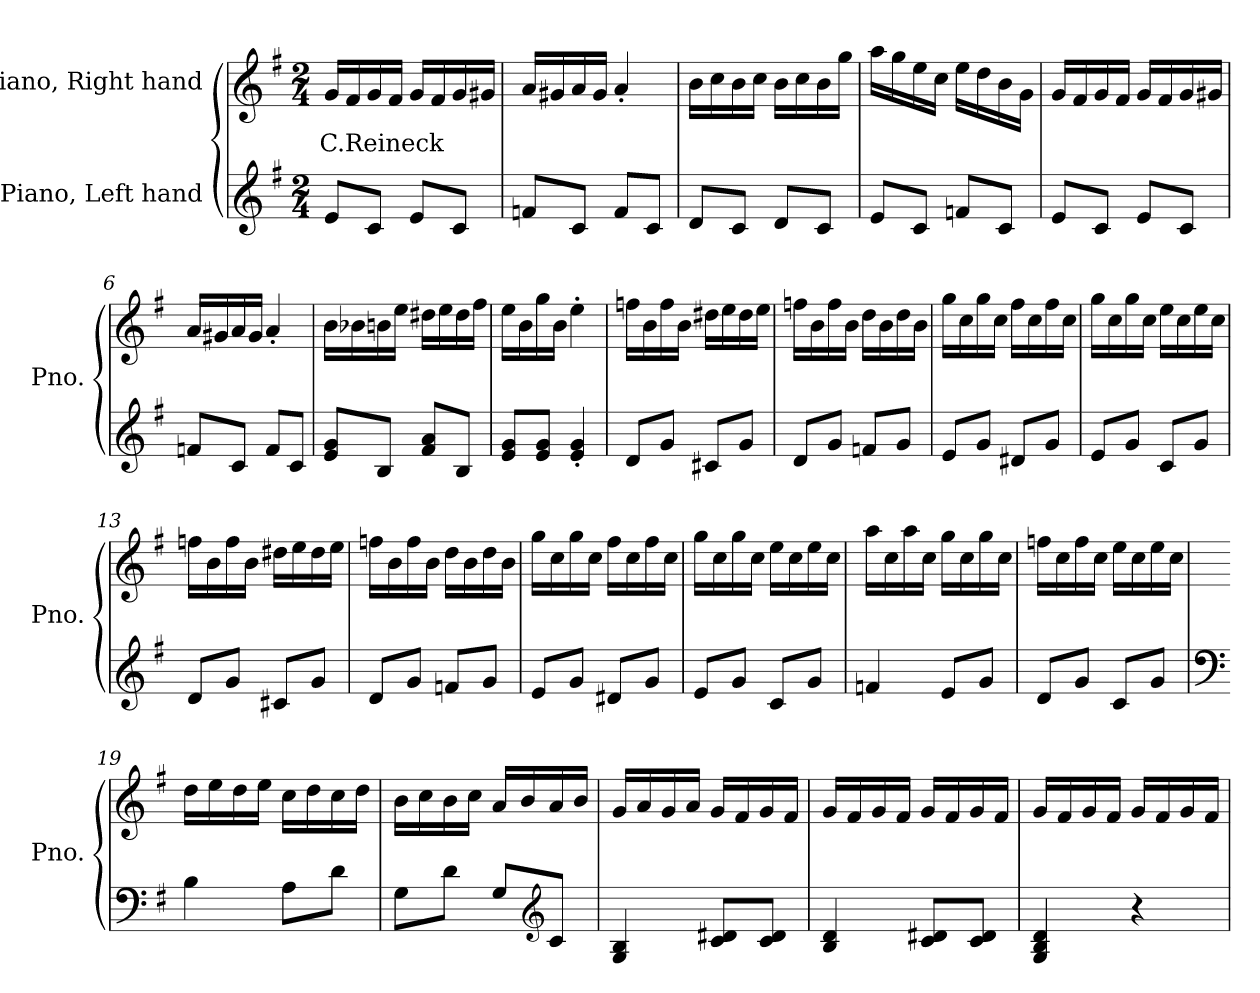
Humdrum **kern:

**kern	**kern	**text
*part2	*part1	*part1
*staff2	*staff1	*staff1
*I"Piano, Left hand	*I"Piano, Right hand	*
*I'Pno.	*I'Pno.	*
*clefG2	*clefG2	*
*k[f#]	*k[f#]	*
*M2/4	*M2/4	*
*MM100	*MM100	*
=1	=1	=1
!	!	!LO:LY:b
8e/L	16g/LL	C.Reineck
.	16f#/	.
8c/J	16g/	.
.	16f#/JJ	.
8e/L	16g/LL	.
.	16f#/	.
8c/J	16g/	.
.	16g#X/JJ	.
=2	=2	=2
8fn/L	16a/LL	.
.	16g#X/	.
8c/J	16a/	.
.	16g#/JJ	.
8f/L	4a'/	.
8c/J	.	.
=3	=3	=3
8d/L	16b\LL	.
.	16cc\	.
8c/J	16b\	.
.	16cc\JJ	.
8d/L	16b\LL	.
.	16cc\	.
8c/J	16b\	.
.	16gg\JJ	.
!!LO:LB:g=z
=4	=4	=4
8e/L	16aa\LL	.
.	16gg\	.
8c/J	16ee\	.
.	16cc\JJ	.
8fn/L	16ee\LL	.
.	16dd\	.
8c/J	16b\	.
.	16g\JJ	.
=5	=5	=5
8e/L	16g/LL	.
.	16f#/	.
8c/J	16g/	.
.	16f#/JJ	.
8e/L	16g/LL	.
.	16f#/	.
8c/J	16g/	.
.	16g#X/JJ	.
=6	=6	=6
8fn/L	16a/LL	.
.	16g#X/	.
8c/J	16a/	.
.	16g#/JJ	.
8f/L	4a'/	.
8c/J	.	.
=7	=7	=7
8e/ 8g/L	16b\LL	.
.	16b-X\	.
8B/J	16bn\	.
.	16ee\JJ	.
8f#/ 8a/L	16dd#X\LL	.
.	16ee\	.
8B/J	16dd#\	.
.	16ff#\JJ	.
=8	=8	=8
8e/ 8g/L	16ee\LL	.
.	16b\	.
8e/ 8g/J	16gg\	.
.	16b\JJ	.
4e/' 4g/'	4ee'\	.
!!LO:LB:g=z
=9	=9	=9
8d/L	16ffn\LL	.
.	16b\	.
8g/J	16ff\	.
.	16b\JJ	.
8c#X/L	16dd#X\LL	.
.	16ee\	.
8g/J	16dd#\	.
.	16ee\JJ	.
=10	=10	=10
8d/L	16ffn\LL	.
.	16b\	.
8g/J	16ff\	.
.	16b\JJ	.
8fn/L	16dd\LL	.
.	16b\	.
8g/J	16dd\	.
.	16b\JJ	.
=11	=11	=11
8e/L	16gg\LL	.
.	16cc\	.
8g/J	16gg\	.
.	16cc\JJ	.
8d#X/L	16ff#\LL	.
.	16cc\	.
8g/J	16ff#\	.
.	16cc\JJ	.
=12	=12	=12
8e/L	16gg\LL	.
.	16cc\	.
8g/J	16gg\	.
.	16cc\JJ	.
8c/L	16ee\LL	.
.	16cc\	.
8g/J	16ee\	.
.	16cc\JJ	.
!!LO:LB:g=z
=13	=13	=13
8d/L	16ffn\LL	.
.	16b\	.
8g/J	16ff\	.
.	16b\JJ	.
8c#X/L	16dd#X\LL	.
.	16ee\	.
8g/J	16dd#\	.
.	16ee\JJ	.
=14	=14	=14
8d/L	16ffn\LL	.
.	16b\	.
8g/J	16ff\	.
.	16b\JJ	.
8fn/L	16dd\LL	.
.	16b\	.
8g/J	16dd\	.
.	16b\JJ	.
=15	=15	=15
8e/L	16gg\LL	.
.	16cc\	.
8g/J	16gg\	.
.	16cc\JJ	.
8d#X/L	16ff#\LL	.
.	16cc\	.
8g/J	16ff#\	.
.	16cc\JJ	.
=16	=16	=16
8e/L	16gg\LL	.
.	16cc\	.
8g/J	16gg\	.
.	16cc\JJ	.
8c/L	16ee\LL	.
.	16cc\	.
8g/J	16ee\	.
.	16cc\JJ	.
=17	=17	=17
4fn/	16aa\LL	.
.	16cc\	.
.	16aa\	.
.	16cc\JJ	.
8e/L	16gg\LL	.
.	16cc\	.
8g/J	16gg\	.
.	16cc\JJ	.
!!LO:LB:g=z
=18	=18	=18
8d/L	16ffn\LL	.
.	16cc\	.
8g/J	16ff\	.
.	16cc\JJ	.
8c/L	16ee\LL	.
.	16cc\	.
8g/J	16ee\	.
.	16cc\JJ	.
=19	=19	=19
*clefF4	*	*
4B\	16dd\LL	.
.	16ee\	.
.	16dd\	.
.	16ee\JJ	.
8A\L	16cc\LL	.
.	16dd\	.
8d\J	16cc\	.
.	16dd\JJ	.
=20	=20	=20
8G\L	16b\LL	.
.	16cc\	.
8d\J	16b\	.
.	16cc\JJ	.
8G/L	16a/LL	.
.	16b/	.
*clefG2	*	*
8c/J	16a/	.
.	16b/JJ	.
=21	=21	=21
4G/ 4B/	16g/LL	.
.	16a/	.
.	16g/	.
.	16a/JJ	.
8c/ 8d#X/L	16g/LL	.
.	16f#/	.
8c/ 8d#/J	16g/	.
.	16f#/JJ	.
!!LO:LB:g=z
=22	=22	=22
4B/ 4d/	16g/LL	.
.	16f#/	.
.	16g/	.
.	16f#/JJ	.
8c/ 8d#X/L	16g/LL	.
.	16f#/	.
8c/ 8d#/J	16g/	.
.	16f#/JJ	.
=23	=23	=23
4G/ 4B/ 4d/	16g/LL	.
.	16f#/	.
.	16g/	.
.	16f#/JJ	.
4r	16g/LL	.
.	16f#/	.
.	16g/	.
.	16f#/JJ	.
=	=	=
*-	*-	*-
